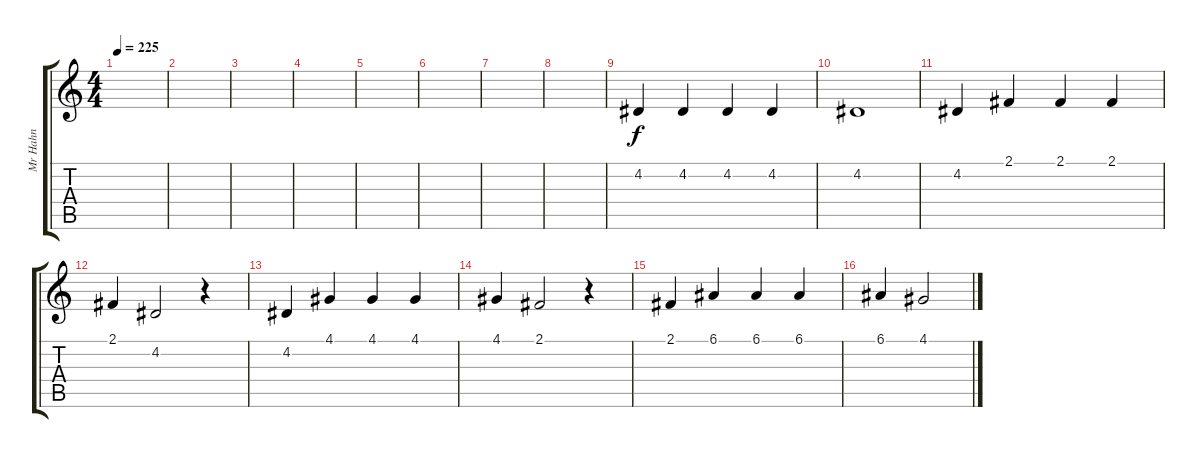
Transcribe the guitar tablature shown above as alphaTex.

\track ("Mr Hahn" "Mr Hahn") {instrument tenorsax}
\staff {score tabs}
\tuning (E4 B3 G3 D3 A2 E2) {hide}
\ts (4 4)
\tempo 225
\clef g2
\ks c
|
|
|
|
|
|
|
|
4.2.4 4.2.4 4.2.4 4.2.4 |
4.2.1 |
4.2.4 2.1.4 2.1.4 2.1.4 |
2.1.4 4.2.2 r.4 |
4.2.4 4.1.4 4.1.4 4.1.4 |
4.1.4 2.1.2 r.4 |
2.1.4 6.1.4 6.1.4 6.1.4 |
6.1.4 4.1.2
